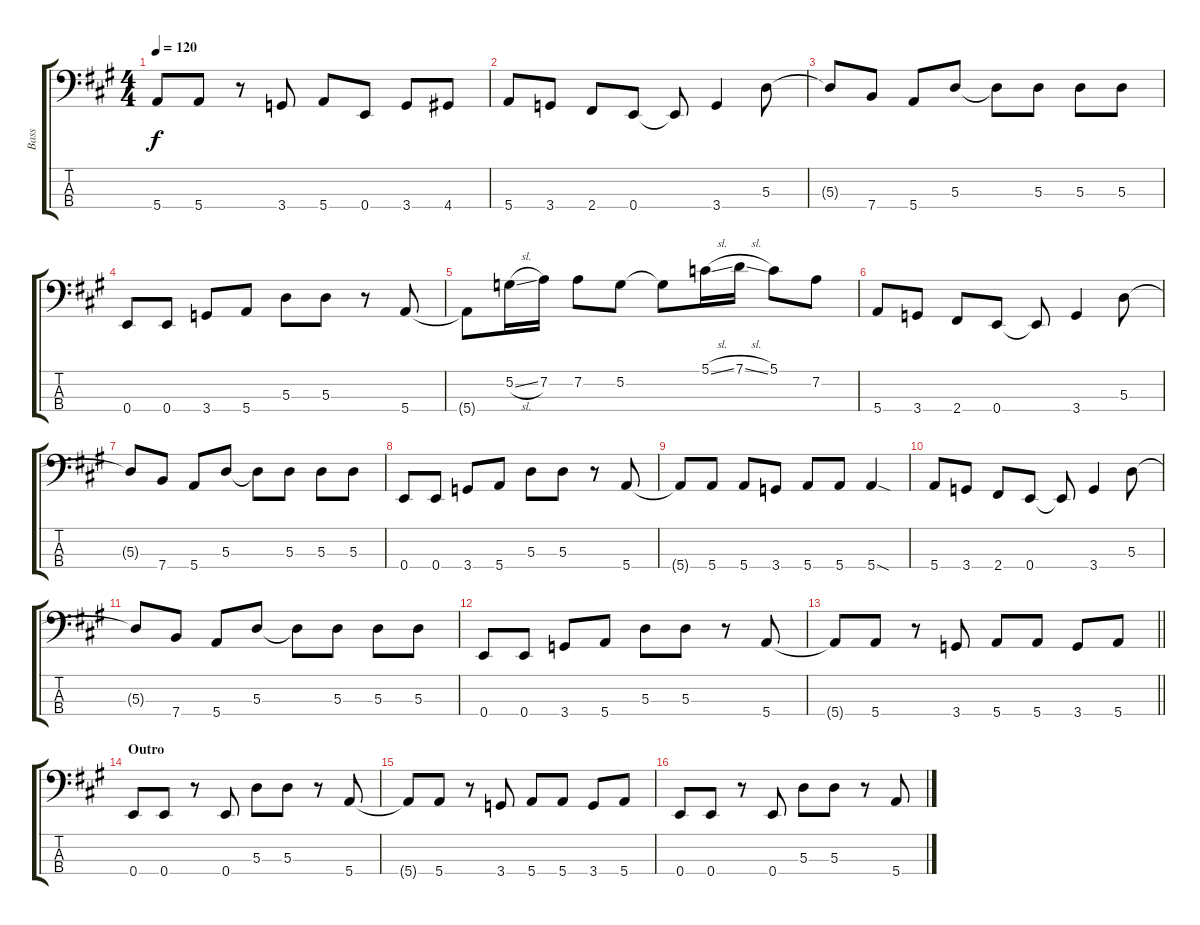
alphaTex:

\track ("Bass" "Bass") {instrument electricbassfinger}
\staff {score tabs}
\tuning (G2 D2 A1 E1) {hide}
\ts (4 4)
\tempo 120
\clef f4
\ks a
5.4{t}.8{dy f} 5.4.8 r.8 3.4.8 5.4.8 0.4.8 3.4.8 4.4.8 |
5.4.8 3.4.8 2.4.8 0.4.8 0.4{t}.8 3.4.4 5.3.8 |
5.3{t}.8 7.4.8 5.4.8 5.3.8 5.3{t}.8 5.3.8 5.3.8 5.3.8 |
0.4.8 0.4.8 3.4.8 5.4.8 5.3.8 5.3.8 r.8 5.4.8 |
5.4{t}.8 5.2{sl}.16 7.2.16 7.2.8 5.2.8 5.2{t}.8 5.1{sl}.16 7.1{sl}.16 5.1.8 7.2.8 |
5.4.8 3.4.8 2.4.8 0.4.8 0.4{t}.8 3.4.4 5.3.8 |
5.3{t}.8 7.4.8 5.4.8 5.3.8 5.3{t}.8 5.3.8 5.3.8 5.3.8 |
0.4.8 0.4.8 3.4.8 5.4.8 5.3.8 5.3.8 r.8 5.4.8 |
5.4{t}.8 5.4.8 5.4.8 3.4.8 5.4.8 5.4.8 5.4{sod}.4 |
5.4.8 3.4.8 2.4.8 0.4.8 0.4{t}.8 3.4.4 5.3.8 |
5.3{t}.8 7.4.8 5.4.8 5.3.8 5.3{t}.8 5.3.8 5.3.8 5.3.8 |
0.4.8 0.4.8 3.4.8 5.4.8 5.3.8 5.3.8 r.8 5.4.8 |
\barLineRight lightlight
5.4{t}.8 5.4.8 r.8 3.4.8 5.4.8 5.4.8 3.4.8 5.4.8 |
\section ("" "Outro")
0.4.8 0.4.8 r.8 0.4.8 5.3.8 5.3.8 r.8 5.4.8 |
5.4{t}.8 5.4.8 r.8 3.4.8 5.4.8 5.4.8 3.4.8 5.4.8 |
0.4.8 0.4.8 r.8 0.4.8 5.3.8 5.3.8 r.8 5.4.8
